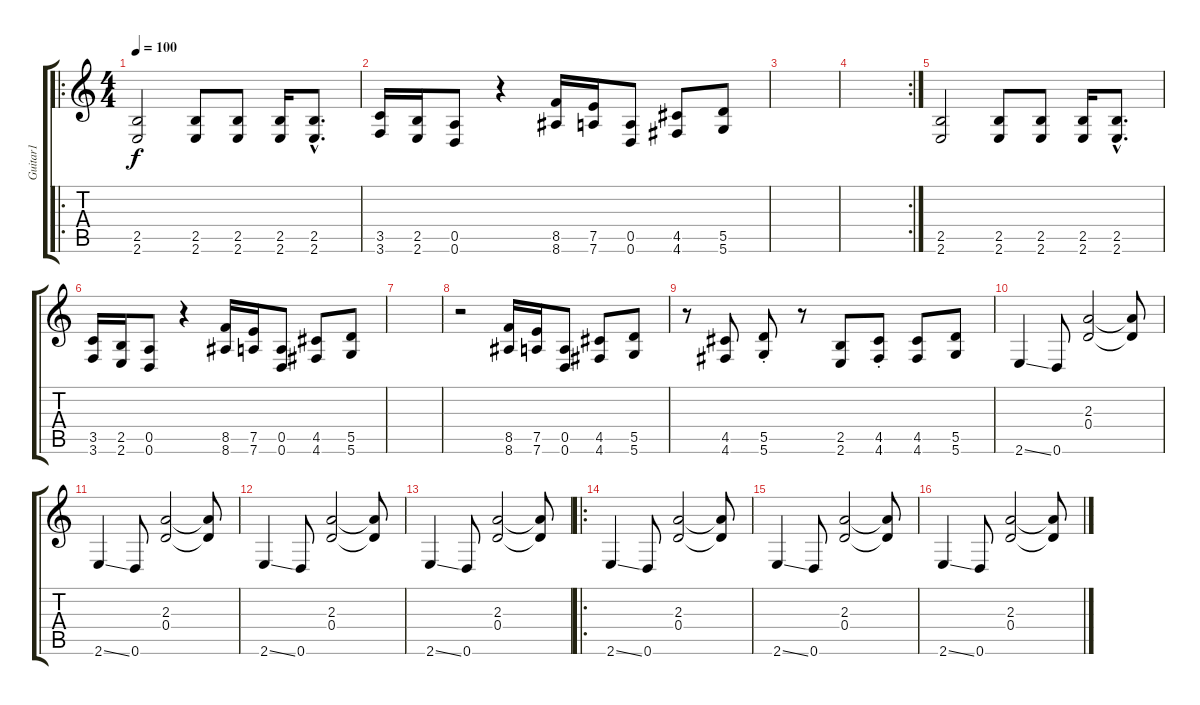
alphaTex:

\track ("Guitar1" "Guitar1") {instrument distortionguitar}
\staff {score tabs}
\tuning (E4 B3 G3 D3 A2 D2) {hide}
\ro
\ts (4 4)
\tempo 100
\clef g2
\ks c
(2.5 2.6).2{dy f instrument distortionguitar} (2.5 2.6).8 (2.5 2.6).8 (2.5 2.6).16 (2.5{hac} 2.6{hac}).8{d} |
(3.5 3.6).16 (2.5 2.6).16 (0.5 0.6).8 r.4 (8.5 8.6).16 (7.5 7.6).16 (0.5 0.6).8 (4.5 4.6).8 (5.5 5.6).8 |
|
\rc 2
|
(2.5 2.6).2{instrument distortionguitar} (2.5 2.6).8 (2.5 2.6).8 (2.5 2.6).16 (2.5{hac} 2.6{hac}).8{d} |
(3.5 3.6).16 (2.5 2.6).16 (0.5 0.6).8 r.4 (8.5 8.6).16 (7.5 7.6).16 (0.5 0.6).8 (4.5 4.6).8 (5.5 5.6).8 |
|
r.2{instrument distortionguitar} (8.5 8.6).16 (7.5 7.6).16 (0.5 0.6).8 (4.5 4.6).8 (5.5 5.6).8 |
r.8 (4.5 4.6).8 (5.5{st} 5.6{st}).8 r.8 (2.5 2.6).8 (4.5{st} 4.6{st}).8 (4.5 4.6).8 (5.5 5.6).8 |
2.6{ss}.4{volume 10 instrument electricguitarjazz} 0.6.8 (2.3 0.4).2 (2.3{t} 0.4{t}).8 |
2.6{ss}.4{volume 10 instrument electricguitarjazz} 0.6.8 (2.3 0.4).2 (2.3{t} 0.4{t}).8 |
2.6{ss}.4{volume 10 instrument electricguitarjazz} 0.6.8 (2.3 0.4).2 (2.3{t} 0.4{t}).8 |
2.6{ss}.4{volume 10 instrument electricguitarjazz} 0.6.8 (2.3 0.4).2 (2.3{t} 0.4{t}).8 |
\ro
2.6{ss}.4{volume 10 instrument electricguitarjazz} 0.6.8 (2.3 0.4).2 (2.3{t} 0.4{t}).8 |
2.6{ss}.4{volume 10 instrument electricguitarjazz} 0.6.8 (2.3 0.4).2 (2.3{t} 0.4{t}).8 |
2.6{ss}.4{volume 10 instrument electricguitarjazz} 0.6.8 (2.3 0.4).2 (2.3{t} 0.4{t}).8
